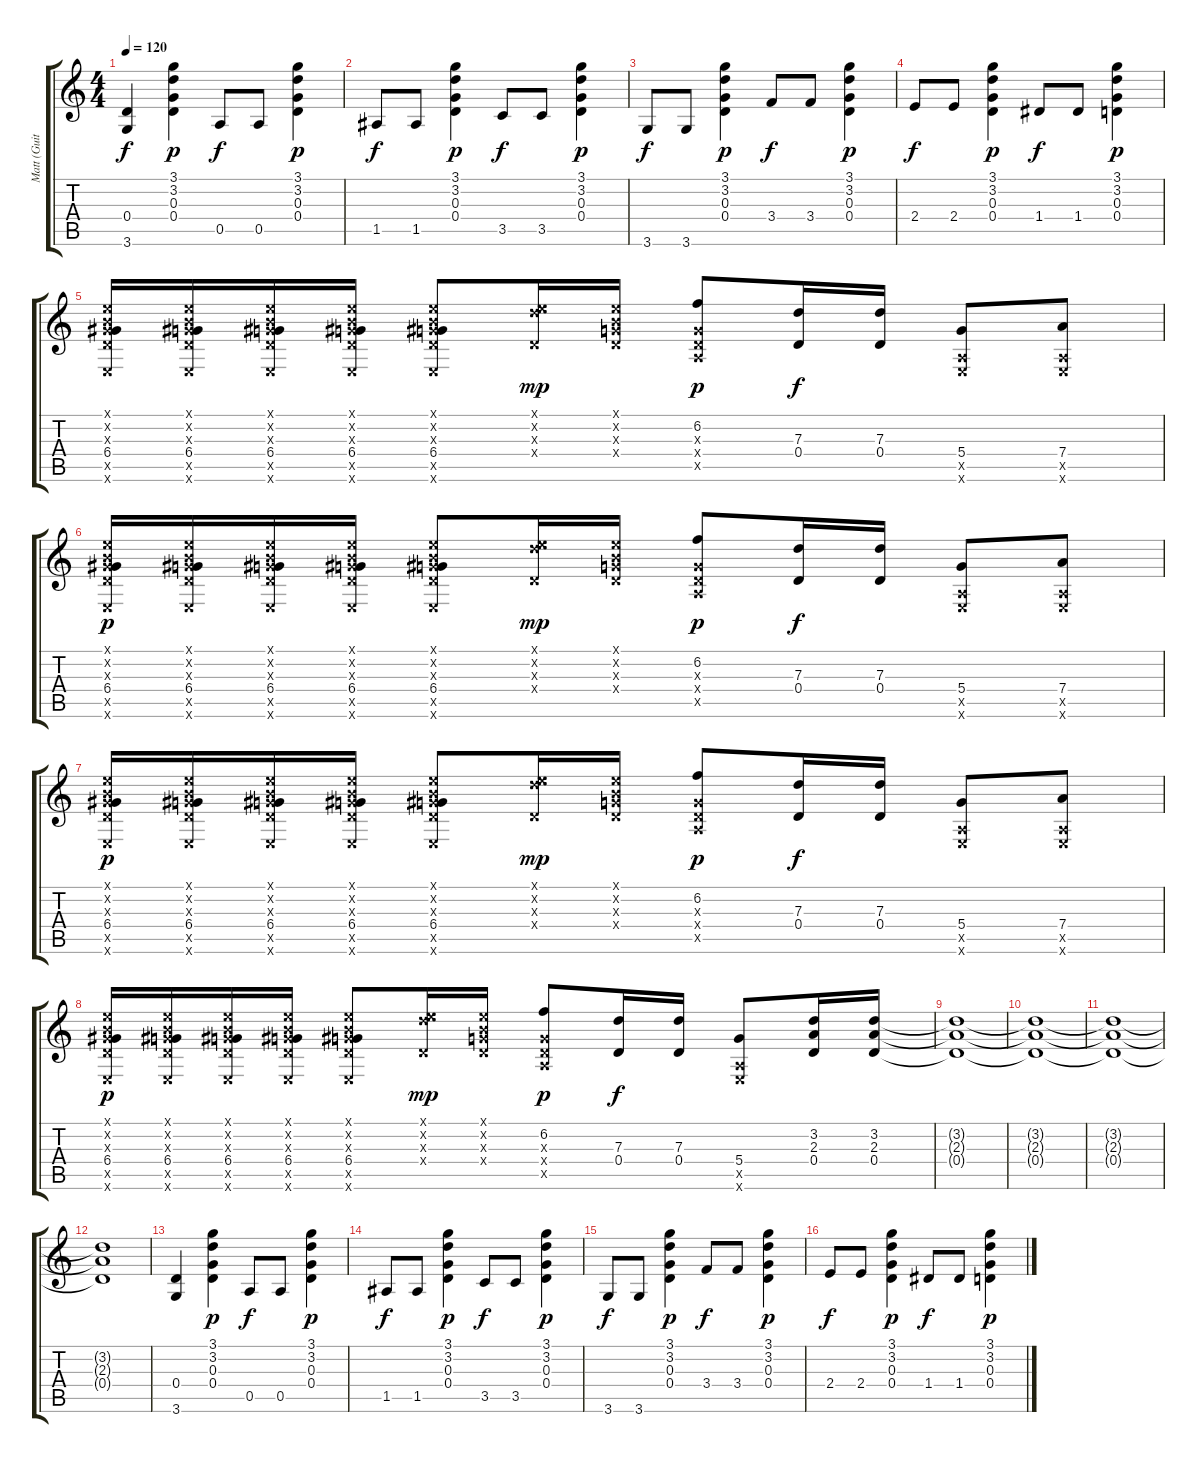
\track ("Matt (Guitar2) Overdubs" "Matt (Guit") {instrument overdrivenguitar}
\staff {score tabs}
\tuning (E4 B3 G3 D3 A2 E2) {hide}
\ts (4 4)
\tempo 120
\clef g2
\ks c
(0.4 3.6).4{dy f} (3.1 3.2 0.3 0.4).4{dy p} 0.5.8{dy f} 0.5.8 (3.1 3.2 0.3 0.4).4{dy p} |
1.5.8{dy f} 1.5.8 (3.1 3.2 0.3 0.4).4{dy p} 3.5.8{dy f} 3.5.8 (3.1 3.2 0.3 0.4).4{dy p} |
3.6.8{dy f} 3.6.8 (3.1 3.2 0.3 0.4).4{dy p} 3.4.8{dy f} 3.4.8 (3.1 3.2 0.3 0.4).4{dy p} |
2.4.8{dy f} 2.4.8 (3.1 3.2 0.3 0.4).4{dy p} 1.4.8{dy f} 1.4.8 (3.1 3.2 0.3 0.4).4{dy p} |
(0.1{x} 0.2{x} 0.3{x} 6.4 5.5{x} 0.6{x}).16 (0.1{x} 0.2{x} 0.3{x} 6.4 5.5{x} 0.6{x}).16 (0.1{x} 0.2{x} 0.3{x} 6.4 5.5{x} 0.6{x}).16 (0.1{x} 0.2{x} 0.3{x} 6.4 5.5{x} 0.6{x}).16 (0.1{x} 0.2{x} 0.3{x} 6.4 5.5{x} 0.6{x}).8 (0.1{x} 5.2{x} 7.3{x} 0.4{x}).16{dy mp} (0.1{x} 0.2{x} 0.3{x} 0.4{x}).16 (6.2 0.3{x} 0.4{x} 0.5{x}).8{dy p} (7.3 0.4).16{dy f} (7.3 0.4).16 (5.4 0.5{x} 0.6{x}).8 (7.4 0.5{x} 0.6{x}).8 |
(0.1{x} 0.2{x} 0.3{x} 6.4 5.5{x} 0.6{x}).16{dy p} (0.1{x} 0.2{x} 0.3{x} 6.4 5.5{x} 0.6{x}).16 (0.1{x} 0.2{x} 0.3{x} 6.4 5.5{x} 0.6{x}).16 (0.1{x} 0.2{x} 0.3{x} 6.4 5.5{x} 0.6{x}).16 (0.1{x} 0.2{x} 0.3{x} 6.4 5.5{x} 0.6{x}).8 (0.1{x} 5.2{x} 7.3{x} 0.4{x}).16{dy mp} (0.1{x} 0.2{x} 0.3{x} 0.4{x}).16 (6.2 0.3{x} 0.4{x} 0.5{x}).8{dy p} (7.3 0.4).16{dy f} (7.3 0.4).16 (5.4 0.5{x} 0.6{x}).8 (7.4 0.5{x} 0.6{x}).8 |
(0.1{x} 0.2{x} 0.3{x} 6.4 5.5{x} 0.6{x}).16{dy p} (0.1{x} 0.2{x} 0.3{x} 6.4 5.5{x} 0.6{x}).16 (0.1{x} 0.2{x} 0.3{x} 6.4 5.5{x} 0.6{x}).16 (0.1{x} 0.2{x} 0.3{x} 6.4 5.5{x} 0.6{x}).16 (0.1{x} 0.2{x} 0.3{x} 6.4 5.5{x} 0.6{x}).8 (0.1{x} 5.2{x} 7.3{x} 0.4{x}).16{dy mp} (0.1{x} 0.2{x} 0.3{x} 0.4{x}).16 (6.2 0.3{x} 0.4{x} 0.5{x}).8{dy p} (7.3 0.4).16{dy f} (7.3 0.4).16 (5.4 0.5{x} 0.6{x}).8 (7.4 0.5{x} 0.6{x}).8 |
(0.1{x} 0.2{x} 0.3{x} 6.4 5.5{x} 0.6{x}).16{dy p} (0.1{x} 0.2{x} 0.3{x} 6.4 5.5{x} 0.6{x}).16 (0.1{x} 0.2{x} 0.3{x} 6.4 5.5{x} 0.6{x}).16 (0.1{x} 0.2{x} 0.3{x} 6.4 5.5{x} 0.6{x}).16 (0.1{x} 0.2{x} 0.3{x} 6.4 5.5{x} 0.6{x}).8 (0.1{x} 5.2{x} 7.3{x} 0.4{x}).16{dy mp} (0.1{x} 0.2{x} 0.3{x} 0.4{x}).16 (6.2 0.3{x} 0.4{x} 0.5{x}).8{dy p} (7.3 0.4).16{dy f} (7.3 0.4).16 (5.4 0.5{x} 0.6{x}).8 (3.2 2.3 0.4).16 (3.2 2.3 0.4).16 |
(3.2{t} 2.3{t} 0.4{t}).1 |
(3.2{t} 2.3{t} 0.4{t}).1 |
(3.2{t} 2.3{t} 0.4{t}).1 |
(3.2{t} 2.3{t} 0.4{t}).1 |
(0.4 3.6).4 (3.1 3.2 0.3 0.4).4{dy p} 0.5.8{dy f} 0.5.8 (3.1 3.2 0.3 0.4).4{dy p} |
1.5.8{dy f} 1.5.8 (3.1 3.2 0.3 0.4).4{dy p} 3.5.8{dy f} 3.5.8 (3.1 3.2 0.3 0.4).4{dy p} |
3.6.8{dy f} 3.6.8 (3.1 3.2 0.3 0.4).4{dy p} 3.4.8{dy f} 3.4.8 (3.1 3.2 0.3 0.4).4{dy p} |
2.4.8{dy f} 2.4.8 (3.1 3.2 0.3 0.4).4{dy p} 1.4.8{dy f} 1.4.8 (3.1 3.2 0.3 0.4).4{dy p}
